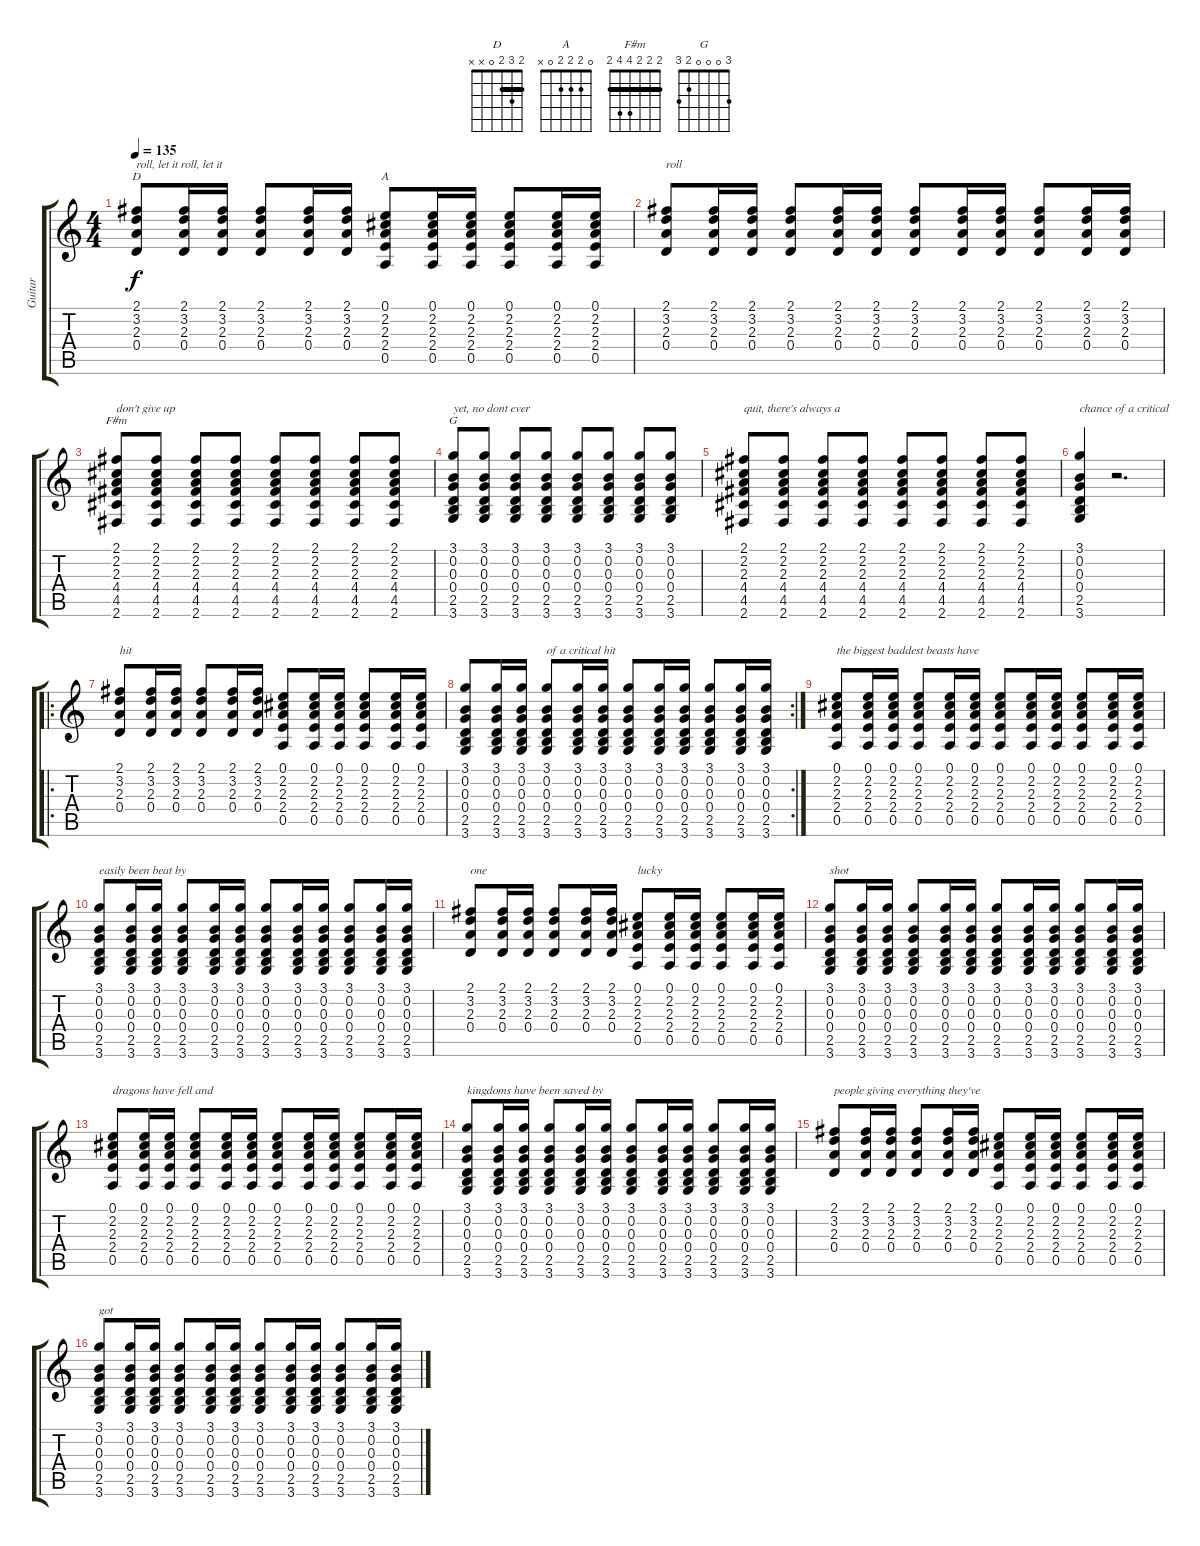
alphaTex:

\track ("Guitar" "Guitar") {instrument acousticguitarsteel}
\staff {score tabs}
\tuning (E4 B3 G3 D3 A2 E2) {hide}
\chord ("D" 2 3 2 0 x x) {barre 2}
\chord ("A" 0 2 2 2 0 x)
\chord ("F#m" 2 2 2 4 4 2) {barre 2}
\chord ("G" 3 0 0 0 2 3)
\ts (4 4)
\tempo 135
\clef g2
\ks c
(2.1 3.2 2.3 0.4).8{ch "D" txt "roll, let it roll, let it" dy f} (2.1 3.2 2.3 0.4).16 (2.1 3.2 2.3 0.4).16 (2.1 3.2 2.3 0.4).8 (2.1 3.2 2.3 0.4).16 (2.1 3.2 2.3 0.4).16 (0.1 2.2 2.3 2.4 0.5).8{ch "A"} (0.1 2.2 2.3 2.4 0.5).16 (0.1 2.2 2.3 2.4 0.5).16 (0.1 2.2 2.3 2.4 0.5).8 (0.1 2.2 2.3 2.4 0.5).16 (0.1 2.2 2.3 2.4 0.5).16 |
(2.1 3.2 2.3 0.4).8{txt "roll"} (2.1 3.2 2.3 0.4).16 (2.1 3.2 2.3 0.4).16 (2.1 3.2 2.3 0.4).8 (2.1 3.2 2.3 0.4).16 (2.1 3.2 2.3 0.4).16 (2.1 3.2 2.3 0.4).8 (2.1 3.2 2.3 0.4).16 (2.1 3.2 2.3 0.4).16 (2.1 3.2 2.3 0.4).8 (2.1 3.2 2.3 0.4).16 (2.1 3.2 2.3 0.4).16 |
(2.1 2.2 2.3 4.4 4.5 2.6).8{ch "F#m" txt "don't give up"} (2.1 2.2 2.3 4.4 4.5 2.6).8 (2.1 2.2 2.3 4.4 4.5 2.6).8 (2.1 2.2 2.3 4.4 4.5 2.6).8 (2.1 2.2 2.3 4.4 4.5 2.6).8 (2.1 2.2 2.3 4.4 4.5 2.6).8 (2.1 2.2 2.3 4.4 4.5 2.6).8 (2.1 2.2 2.3 4.4 4.5 2.6).8 |
(3.1 0.2 0.3 0.4 2.5 3.6).8{ch "G" txt "yet, no dont ever"} (3.1 0.2 0.3 0.4 2.5 3.6).8 (3.1 0.2 0.3 0.4 2.5 3.6).8 (3.1 0.2 0.3 0.4 2.5 3.6).8 (3.1 0.2 0.3 0.4 2.5 3.6).8 (3.1 0.2 0.3 0.4 2.5 3.6).8 (3.1 0.2 0.3 0.4 2.5 3.6).8 (3.1 0.2 0.3 0.4 2.5 3.6).8 |
(2.1 2.2 2.3 4.4 4.5 2.6).8{txt "quit, there's always a"} (2.1 2.2 2.3 4.4 4.5 2.6).8 (2.1 2.2 2.3 4.4 4.5 2.6).8 (2.1 2.2 2.3 4.4 4.5 2.6).8 (2.1 2.2 2.3 4.4 4.5 2.6).8 (2.1 2.2 2.3 4.4 4.5 2.6).8 (2.1 2.2 2.3 4.4 4.5 2.6).8 (2.1 2.2 2.3 4.4 4.5 2.6).8 |
(3.1 0.2 0.3 0.4 2.5 3.6).4{txt "chance of a critical"} r.2{d} |
\ro
(2.1 3.2 2.3 0.4).8{txt "hit"} (2.1 3.2 2.3 0.4).16 (2.1 3.2 2.3 0.4).16 (2.1 3.2 2.3 0.4).8 (2.1 3.2 2.3 0.4).16 (2.1 3.2 2.3 0.4).16 (0.1 2.2 2.3 2.4 0.5).8 (0.1 2.2 2.3 2.4 0.5).16 (0.1 2.2 2.3 2.4 0.5).16 (0.1 2.2 2.3 2.4 0.5).8 (0.1 2.2 2.3 2.4 0.5).16 (0.1 2.2 2.3 2.4 0.5).16 |
\rc 2
(3.1 0.2 0.3 0.4 2.5 3.6).8 (3.1 0.2 0.3 0.4 2.5 3.6).16 (3.1 0.2 0.3 0.4 2.5 3.6).16 (3.1 0.2 0.3 0.4 2.5 3.6).8{txt "of a critical hit"} (3.1 0.2 0.3 0.4 2.5 3.6).16 (3.1 0.2 0.3 0.4 2.5 3.6).16 (3.1 0.2 0.3 0.4 2.5 3.6).8 (3.1 0.2 0.3 0.4 2.5 3.6).16 (3.1 0.2 0.3 0.4 2.5 3.6).16 (3.1 0.2 0.3 0.4 2.5 3.6).8 (3.1 0.2 0.3 0.4 2.5 3.6).16 (3.1 0.2 0.3 0.4 2.5 3.6).16 |
(0.1 2.2 2.3 2.4 0.5).8{txt "the biggest baddest beasts have"} (0.1 2.2 2.3 2.4 0.5).16 (0.1 2.2 2.3 2.4 0.5).16 (0.1 2.2 2.3 2.4 0.5).8 (0.1 2.2 2.3 2.4 0.5).16 (0.1 2.2 2.3 2.4 0.5).16 (0.1 2.2 2.3 2.4 0.5).8 (0.1 2.2 2.3 2.4 0.5).16 (0.1 2.2 2.3 2.4 0.5).16 (0.1 2.2 2.3 2.4 0.5).8 (0.1 2.2 2.3 2.4 0.5).16 (0.1 2.2 2.3 2.4 0.5).16 |
(3.1 0.2 0.3 0.4 2.5 3.6).8{txt "easily been beat by"} (3.1 0.2 0.3 0.4 2.5 3.6).16 (3.1 0.2 0.3 0.4 2.5 3.6).16 (3.1 0.2 0.3 0.4 2.5 3.6).8 (3.1 0.2 0.3 0.4 2.5 3.6).16 (3.1 0.2 0.3 0.4 2.5 3.6).16 (3.1 0.2 0.3 0.4 2.5 3.6).8 (3.1 0.2 0.3 0.4 2.5 3.6).16 (3.1 0.2 0.3 0.4 2.5 3.6).16 (3.1 0.2 0.3 0.4 2.5 3.6).8 (3.1 0.2 0.3 0.4 2.5 3.6).16 (3.1 0.2 0.3 0.4 2.5 3.6).16 |
(2.1 3.2 2.3 0.4).8{txt "one"} (2.1 3.2 2.3 0.4).16 (2.1 3.2 2.3 0.4).16 (2.1 3.2 2.3 0.4).8 (2.1 3.2 2.3 0.4).16 (2.1 3.2 2.3 0.4).16 (0.1 2.2 2.3 2.4 0.5).8{txt "lucky"} (0.1 2.2 2.3 2.4 0.5).16 (0.1 2.2 2.3 2.4 0.5).16 (0.1 2.2 2.3 2.4 0.5).8 (0.1 2.2 2.3 2.4 0.5).16 (0.1 2.2 2.3 2.4 0.5).16 |
(3.1 0.2 0.3 0.4 2.5 3.6).8{txt "shot"} (3.1 0.2 0.3 0.4 2.5 3.6).16 (3.1 0.2 0.3 0.4 2.5 3.6).16 (3.1 0.2 0.3 0.4 2.5 3.6).8 (3.1 0.2 0.3 0.4 2.5 3.6).16 (3.1 0.2 0.3 0.4 2.5 3.6).16 (3.1 0.2 0.3 0.4 2.5 3.6).8 (3.1 0.2 0.3 0.4 2.5 3.6).16 (3.1 0.2 0.3 0.4 2.5 3.6).16 (3.1 0.2 0.3 0.4 2.5 3.6).8 (3.1 0.2 0.3 0.4 2.5 3.6).16 (3.1 0.2 0.3 0.4 2.5 3.6).16 |
(0.1 2.2 2.3 2.4 0.5).8{txt "dragons have fell and"} (0.1 2.2 2.3 2.4 0.5).16 (0.1 2.2 2.3 2.4 0.5).16 (0.1 2.2 2.3 2.4 0.5).8 (0.1 2.2 2.3 2.4 0.5).16 (0.1 2.2 2.3 2.4 0.5).16 (0.1 2.2 2.3 2.4 0.5).8 (0.1 2.2 2.3 2.4 0.5).16 (0.1 2.2 2.3 2.4 0.5).16 (0.1 2.2 2.3 2.4 0.5).8 (0.1 2.2 2.3 2.4 0.5).16 (0.1 2.2 2.3 2.4 0.5).16 |
(3.1 0.2 0.3 0.4 2.5 3.6).8{txt "kingdoms have been saved by"} (3.1 0.2 0.3 0.4 2.5 3.6).16 (3.1 0.2 0.3 0.4 2.5 3.6).16 (3.1 0.2 0.3 0.4 2.5 3.6).8 (3.1 0.2 0.3 0.4 2.5 3.6).16 (3.1 0.2 0.3 0.4 2.5 3.6).16 (3.1 0.2 0.3 0.4 2.5 3.6).8 (3.1 0.2 0.3 0.4 2.5 3.6).16 (3.1 0.2 0.3 0.4 2.5 3.6).16 (3.1 0.2 0.3 0.4 2.5 3.6).8 (3.1 0.2 0.3 0.4 2.5 3.6).16 (3.1 0.2 0.3 0.4 2.5 3.6).16 |
(2.1 3.2 2.3 0.4).8{txt "people giving everything they've"} (2.1 3.2 2.3 0.4).16 (2.1 3.2 2.3 0.4).16 (2.1 3.2 2.3 0.4).8 (2.1 3.2 2.3 0.4).16 (2.1 3.2 2.3 0.4).16 (0.1 2.2 2.3 2.4 0.5).8 (0.1 2.2 2.3 2.4 0.5).16 (0.1 2.2 2.3 2.4 0.5).16 (0.1 2.2 2.3 2.4 0.5).8 (0.1 2.2 2.3 2.4 0.5).16 (0.1 2.2 2.3 2.4 0.5).16 |
(3.1 0.2 0.3 0.4 2.5 3.6).8{txt "got"} (3.1 0.2 0.3 0.4 2.5 3.6).16 (3.1 0.2 0.3 0.4 2.5 3.6).16 (3.1 0.2 0.3 0.4 2.5 3.6).8 (3.1 0.2 0.3 0.4 2.5 3.6).16 (3.1 0.2 0.3 0.4 2.5 3.6).16 (3.1 0.2 0.3 0.4 2.5 3.6).8 (3.1 0.2 0.3 0.4 2.5 3.6).16 (3.1 0.2 0.3 0.4 2.5 3.6).16 (3.1 0.2 0.3 0.4 2.5 3.6).8 (3.1 0.2 0.3 0.4 2.5 3.6).16 (3.1 0.2 0.3 0.4 2.5 3.6).16
